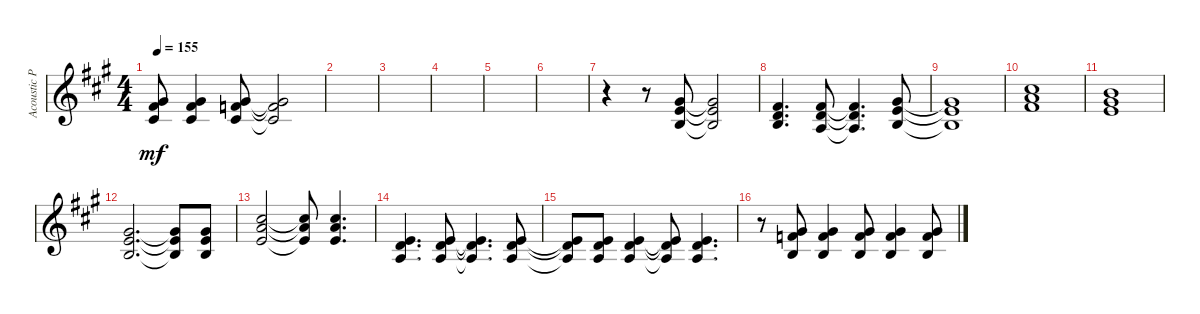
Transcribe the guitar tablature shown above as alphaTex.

\track ("Acoustic Piano" "Acoustic P") {instrument acousticgrandpiano}
\staff {score}
\tuning (E4 B3 G3 D3 A2 E2 B1) {hide}
\ts (4 4)
\tempo 155
\clef g2
\ks a
(2.1{t} 2.2{t} 13.3{t}).8{dy mf} (4.1 7.2 6.3).4 (1.1 2.2 13.3).8 (1.1{t} 2.2{t} 13.3{t}).2 |
|
|
|
|
|
r.4 r.8 (0.1 9.2 4.3).8 (0.1{t} 9.2{t} 4.3{t}).2 |
(2.1 0.2 7.3).4{d} (2.1 3.2 2.3).8 (2.1{t} 3.2{t} 2.3{t}).4{d} (0.1 0.2 13.3).8 |
(0.1{t} 0.2{t} 13.3{t}).1 |
(9.1 10.2 11.3).1 |
(0.1 9.2 16.3).1 |
(4.1 5.2 4.3).2{d} (4.1{t} 5.2{t} 4.3{t}).8 (0.1 0.2 13.3).8 |
(9.1 10.2 9.3).2 (9.1{t} 10.2{t} 9.3{t}).8 (0.1 10.2 18.3).4{d} |
(0.1 3.2 2.3).4{d} (0.1 3.2 2.3).8 (0.1{t} 3.2{t} 2.3{t}).4{d} (0.1 3.2 2.3).8 |
(0.1{t} 3.2{t} 2.3{t}).8 (0.1 3.2 2.3).8 (0.1 3.2 2.3).4 (0.1{t} 3.2{t} 2.3{t}).8 (0.1 3.2 2.3).4{d} |
r.8 (4.1 6.2 4.3).8 (4.1 6.2 4.3).4 (4.1 6.2 4.3).8 (4.1 6.2 4.3).4 (4.1 6.2 4.3).8
